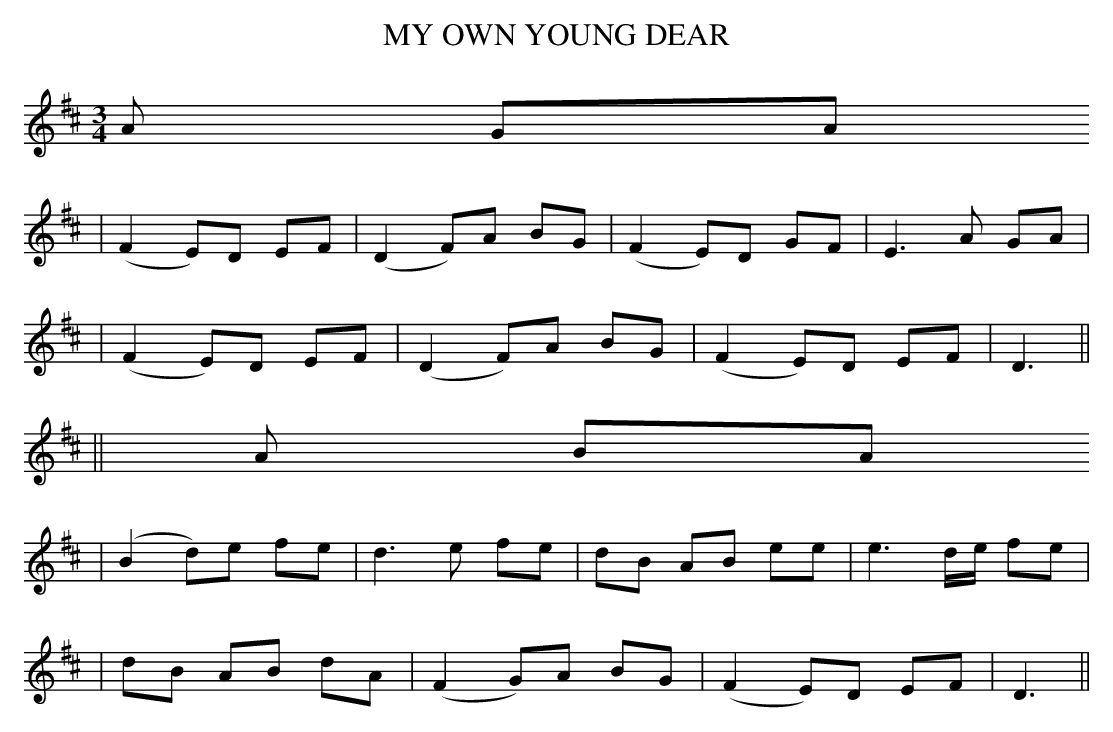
X:1
T: MY OWN YOUNG DEAR
M: 3/4
L: 1/8
K: D
A GA
| (F2 E)D EF | (D2 F)A BG | (F2 E)D GF | E3 A GA |
| (F2 E)D EF | (D2 F)A BG | (F2 E)D EF | D3 ||
|| A BA
| (B2d)e fe | d3 e fe | dB AB ee | e3 d/e/ fe |
| dB AB dA | (F2G)A BG | (F2 E)D EF | D3 ||
